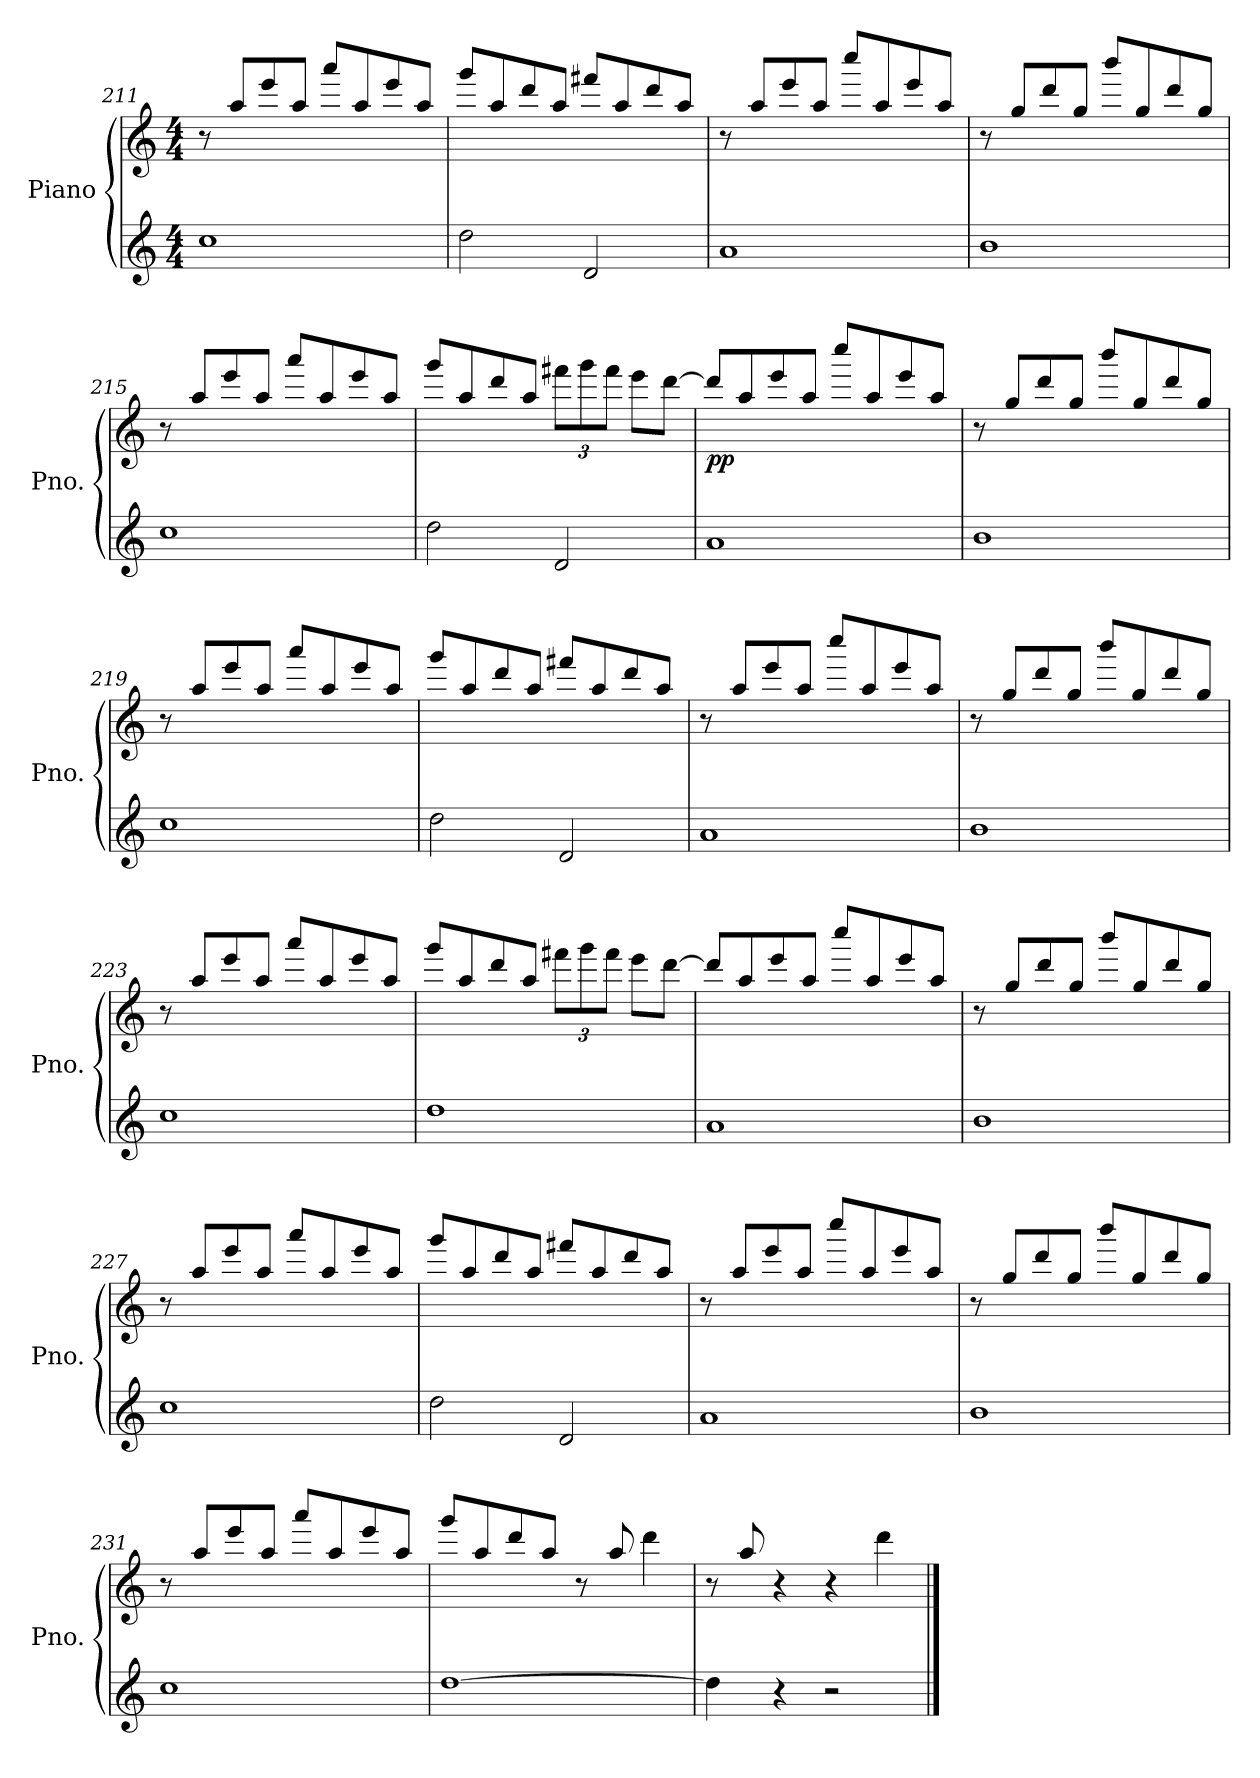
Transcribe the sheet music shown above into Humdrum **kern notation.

**kern	**kern	**dynam
*part1	*part1	*part1
*staff2	*staff1	*staff1/2
*I"Piano	*	*
*I'Pno.	*	*
*clefG2	*clefG2	*
*k[]	*k[]	*
*C:	*C:	*
*M4/4	*M4/4	*
=211	=211	=211
1cc	8r	.
.	8aa/L	.
.	8eee/	.
.	8aa/J	.
.	8aaa/L	.
.	8aa/	.
.	8eee/	.
.	8aa/J	.
=212	=212	=212
2dd\	8ggg/L	.
.	8aa/	.
.	8ddd/	.
.	8aa/J	.
2d/	8fff#X/L	.
.	8aa/	.
.	8ddd/	.
.	8aa/J	.
=213	=213	=213
1a	8r	.
.	8aa/L	.
.	8eee/	.
.	8aa/J	.
.	8cccc/L	.
.	8aa/	.
.	8eee/	.
.	8aa/J	.
=214	=214	=214
1b	8r	.
.	8gg/L	.
.	8ddd/	.
.	8gg/J	.
.	8bbb/L	.
.	8gg/	.
.	8ddd/	.
.	8gg/J	.
!!LO:LB:g=z
=215	=215	=215
1cc	8r	.
.	8aa/L	.
.	8eee/	.
.	8aa/J	.
.	8aaa/L	.
.	8aa/	.
.	8eee/	.
.	8aa/J	.
=216	=216	=216
2dd\	8ggg/L	.
.	8aa/	.
.	8ddd/	.
.	8aa/J	.
*	*Xbrackettup	*
2d/	12fff#X\L	.
.	12ggg\	.
.	12fff#\J	.
.	8eee\L	.
.	[8ddd\J	.
=217	=217	=217
!	!	!LO:DY:b
1a	8ddd/L]	pp
.	8aa/	.
.	8eee/	.
.	8aa/J	.
.	8cccc/L	.
.	8aa/	.
.	8eee/	.
.	8aa/J	.
=218	=218	=218
1b	8r	.
.	8gg/L	.
.	8ddd/	.
.	8gg/J	.
.	8bbb/L	.
.	8gg/	.
.	8ddd/	.
.	8gg/J	.
!!LO:LB:g=z
=219	=219	=219
1cc	8r	.
.	8aa/L	.
.	8eee/	.
.	8aa/J	.
.	8aaa/L	.
.	8aa/	.
.	8eee/	.
.	8aa/J	.
=220	=220	=220
2dd\	8ggg/L	.
.	8aa/	.
.	8ddd/	.
.	8aa/J	.
2d/	8fff#X/L	.
.	8aa/	.
.	8ddd/	.
.	8aa/J	.
=221	=221	=221
1a	8r	.
.	8aa/L	.
.	8eee/	.
.	8aa/J	.
.	8cccc/L	.
.	8aa/	.
.	8eee/	.
.	8aa/J	.
=222	=222	=222
1b	8r	.
.	8gg/L	.
.	8ddd/	.
.	8gg/J	.
.	8bbb/L	.
.	8gg/	.
.	8ddd/	.
.	8gg/J	.
=223	=223	=223
1cc	8r	.
.	8aa/L	.
.	8eee/	.
.	8aa/J	.
.	8aaa/L	.
.	8aa/	.
.	8eee/	.
.	8aa/J	.
!!LO:LB:g=z
=224	=224	=224
1dd	8ggg/L	.
.	8aa/	.
.	8ddd/	.
.	8aa/J	.
.	12fff#X\L	.
.	12ggg\	.
.	12fff#\J	.
.	8eee\L	.
.	[8ddd\J	.
=225	=225	=225
1a	8ddd/L]	.
.	8aa/	.
.	8eee/	.
.	8aa/J	.
.	8cccc/L	.
.	8aa/	.
.	8eee/	.
.	8aa/J	.
=226	=226	=226
1b	8r	.
.	8gg/L	.
.	8ddd/	.
.	8gg/J	.
.	8bbb/L	.
.	8gg/	.
.	8ddd/	.
.	8gg/J	.
=227	=227	=227
1cc	8r	.
.	8aa/L	.
.	8eee/	.
.	8aa/J	.
.	8aaa/L	.
.	8aa/	.
.	8eee/	.
.	8aa/J	.
!!LO:PB:g=z
=228	=228	=228
2dd\	8ggg/L	.
.	8aa/	.
.	8ddd/	.
.	8aa/J	.
2d/	8fff#X/L	.
.	8aa/	.
.	8ddd/	.
.	8aa/J	.
=229	=229	=229
1a	8r	.
.	8aa/L	.
.	8eee/	.
.	8aa/J	.
.	8cccc/L	.
.	8aa/	.
.	8eee/	.
.	8aa/J	.
=230	=230	=230
1b	8r	.
.	8gg/L	.
.	8ddd/	.
.	8gg/J	.
.	8bbb/L	.
.	8gg/	.
.	8ddd/	.
.	8gg/J	.
=231	=231	=231
1cc	8r	.
.	8aa/L	.
.	8eee/	.
.	8aa/J	.
.	8aaa/L	.
.	8aa/	.
.	8eee/	.
.	8aa/J	.
!!LO:PB:g=z
=232	=232	=232
[1dd	8ggg/L	.
.	8aa/	.
.	8ddd/	.
.	8aa/J	.
.	8r	.
.	8aa/	.
.	4ddd\	.
!!LO:PB:g=z
=233	=233	=233
4dd\]	8r	.
.	8aa/	.
4r	4r	.
2r	4r	.
.	4ddd\	.
==	==	==
*-	*-	*-
